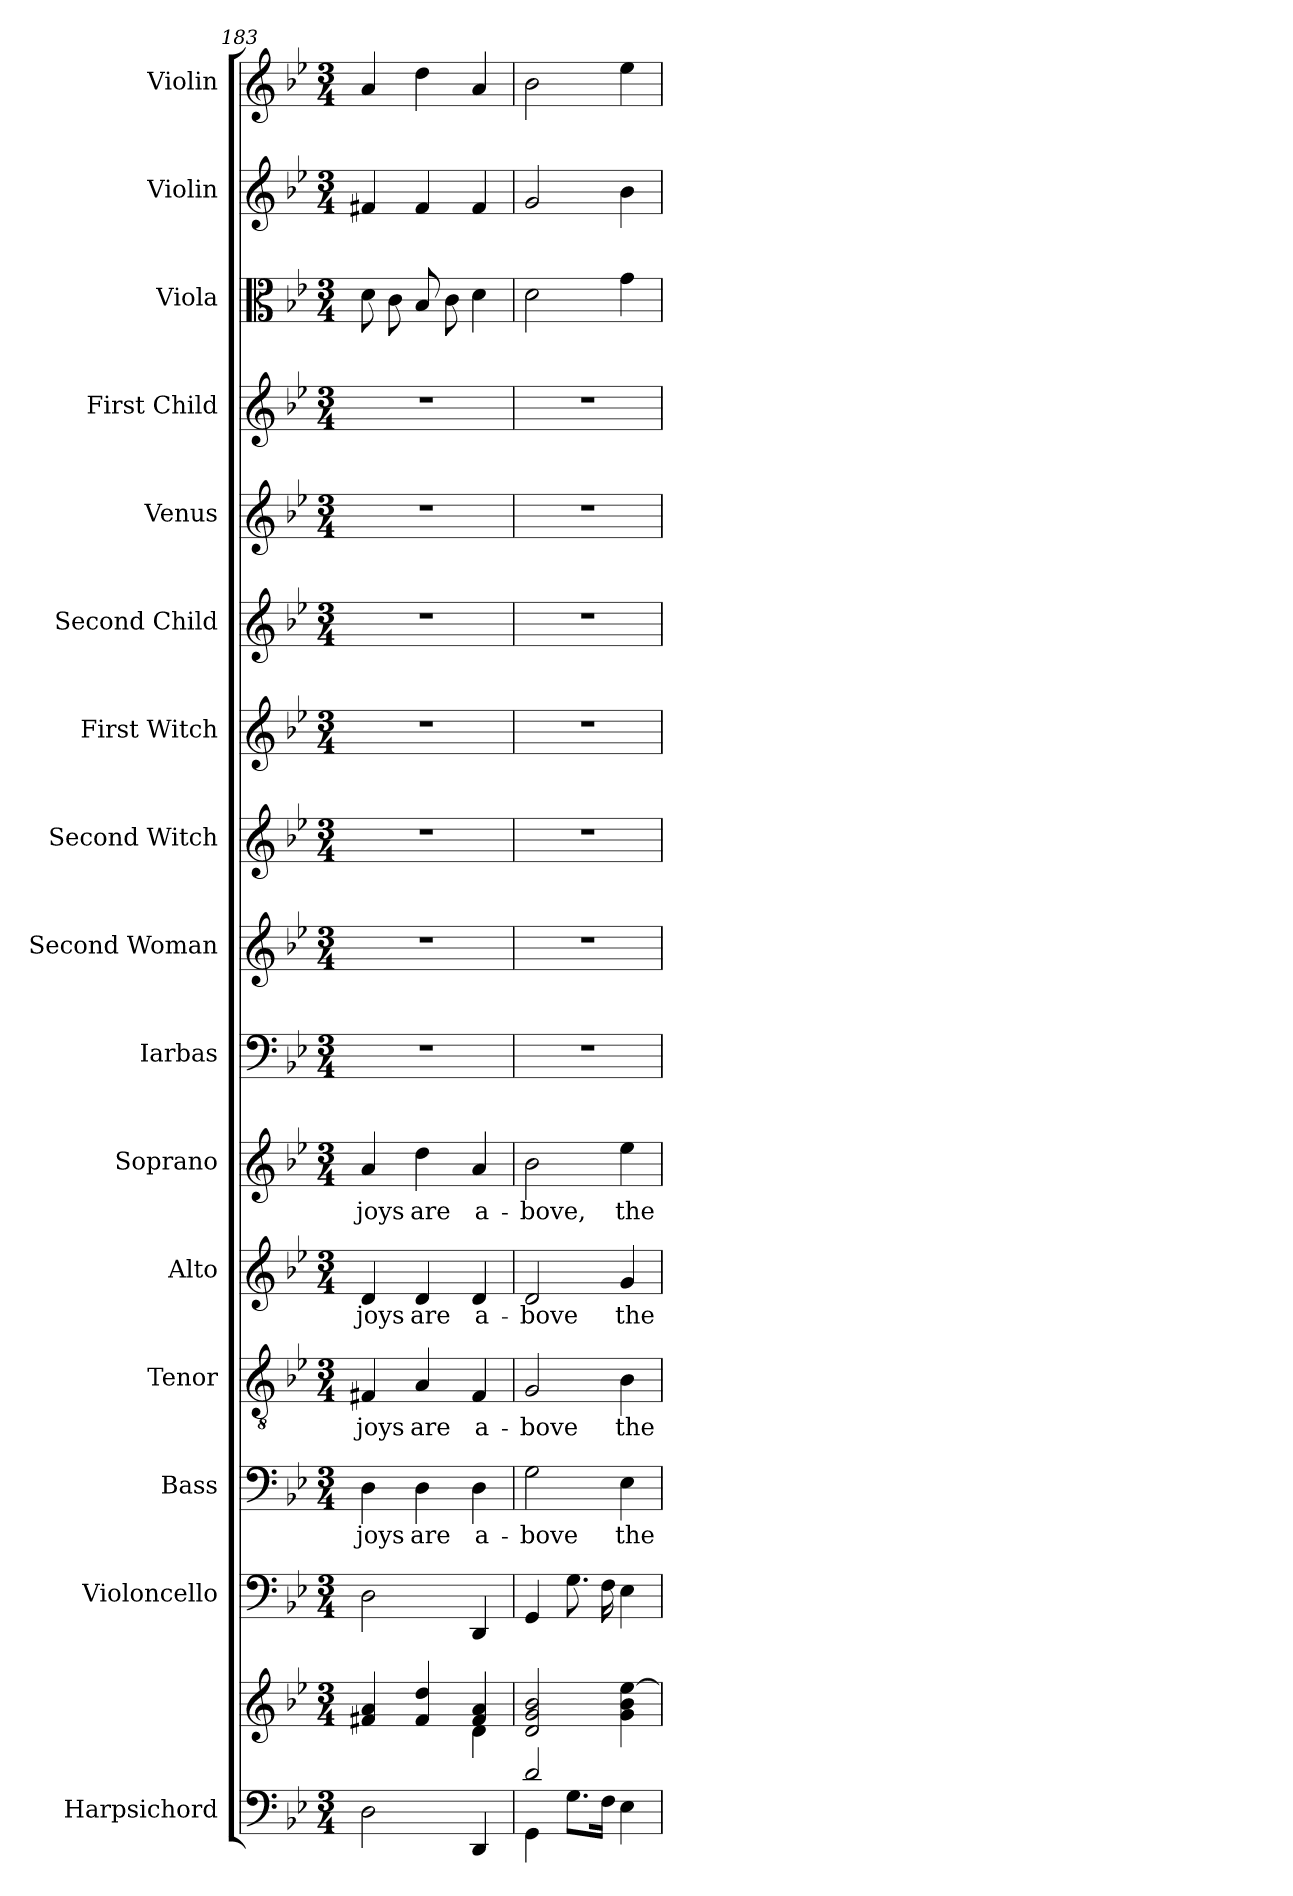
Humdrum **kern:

**kern	**kern	**kern	**kern	**text	**kern	**text	**kern	**text	**kern	**text	**kern	**kern	**kern	**kern	**kern	**kern	**kern	**kern	**kern	**kern
*part16	*part16	*part15	*part14	*part14	*part13	*part13	*part12	*part12	*part11	*part11	*part10	*part9	*part8	*part7	*part6	*part5	*part4	*part3	*part2	*part1
*staff17	*staff16	*staff15	*staff14	*staff14	*staff13	*staff13	*staff12	*staff12	*staff11	*staff11	*staff10	*staff9	*staff8	*staff7	*staff6	*staff5	*staff4	*staff3	*staff2	*staff1
*I"Harpsichord	*	*I"Violoncello	*I"Bass	*	*I"Tenor	*	*I"Alto	*	*I"Soprano	*	*I"Iarbas	*I"Second Woman	*I"Second Witch	*I"First Witch	*I"Second Child	*I"Venus	*I"First Child	*I"Viola	*I"Violin	*I"Violin
*I'Hch.	*	*I'Vc.	*I'B.	*	*I'T.	*	*I'A.	*	*I'S.	*	*I'I.	*I'2W	*I'W2.	*I'W1	*I'C2.	*I'V.	*I'C1	*I'Vla.	*I'Vln.	*I'Vln.
*clefF4	*clefG2	*clefF4	*clefF4	*	*clefGv2	*	*clefG2	*	*clefG2	*	*clefF4	*clefG2	*clefG2	*clefG2	*clefG2	*clefG2	*clefG2	*clefC3	*clefG2	*clefG2
*k[b-e-]	*k[b-e-]	*k[b-e-]	*k[b-e-]	*	*k[b-e-]	*	*k[b-e-]	*	*k[b-e-]	*	*k[b-e-]	*k[b-e-]	*k[b-e-]	*k[b-e-]	*k[b-e-]	*k[b-e-]	*k[b-e-]	*k[b-e-]	*k[b-e-]	*k[b-e-]
*M3/4	*M3/4	*M3/4	*M3/4	*	*M3/4	*	*M3/4	*	*M3/4	*	*M3/4	*M3/4	*M3/4	*M3/4	*M3/4	*M3/4	*M3/4	*M3/4	*M3/4	*M3/4
=183	=183	=183	=183	=183	=183	=183	=183	=183	=183	=183	=183	=183	=183	=183	=183	=183	=183	=183	=183	=183
*	*^	*	*	*	*	*	*	*	*	*	*	*	*	*	*	*	*	*	*	*
!	!	!	!	!	!LO:LY:b	!	!LO:LY:b	!	!LO:LY:b	!	!LO:LY:b	!	!	!	!	!	!	!	!	!	!
2D\	4f#X/ 4a/	2ryy	2D\	4D\	joys	4F#X/	joys	4d/	joys	4a/	joys	2.r	2.r	2.r	2.r	2.r	2.r	2.r	8d\	4f#X/	4a/
.	.	.	.	.	.	.	.	.	.	.	.	.	.	.	.	.	.	.	8c\	.	.
!	!	!	!	!	!LO:LY:b	!	!LO:LY:b	!	!LO:LY:b	!	!LO:LY:b	!	!	!	!	!	!	!	!	!	!
.	4f#/ 4dd/	.	.	4D\	are	4A/	are	4d/	are	4dd\	are	.	.	.	.	.	.	.	8B-/	4f#/	4dd\
.	.	.	.	.	.	.	.	.	.	.	.	.	.	.	.	.	.	.	8c\	.	.
!	!	!	!	!	!LO:LY:b	!	!LO:LY:b	!	!LO:LY:b	!	!LO:LY:b	!	!	!	!	!	!	!	!	!	!
4DD/	4f#/ 4a/	4d\	4DD/	4D\	a-	4F#/	a-	4d/	a-	4a/	a-	.	.	.	.	.	.	.	4d\	4f#/	4a/
=184	=184	=184	=184	=184	=184	=184	=184	=184	=184	=184	=184	=184	=184	=184	=184	=184	=184	=184	=184	=184	=184
*^	*	*	*	*	*	*	*	*	*	*	*	*	*	*	*	*	*	*	*	*	*
!	!	!	!	!	!	!LO:LY:b	!	!LO:LY:b	!	!LO:LY:b	!	!LO:LY:b	!	!	!	!	!	!	!	!	!	!
*	*	*v	*v	*	*	*	*	*	*	*	*	*	*	*	*	*	*	*	*	*	*	*
2d/	4GG\	2d/ 2g/ 2b-/	4GG/	2G\	-bove	2G/	-bove	2d/	-bove	2b-\	-bove,	2.r	2.r	2.r	2.r	2.r	2.r	2.r	2d\	2g/	2b-\
.	8.G\L	.	8.G\	.	.	.	.	.	.	.	.	.	.	.	.	.	.	.	.	.	.
.	16F\Jk	.	16F\	.	.	.	.	.	.	.	.	.	.	.	.	.	.	.	.	.	.
!	!	!	!	!	!LO:LY:b	!	!LO:LY:b	!	!LO:LY:b	!	!LO:LY:b	!	!	!	!	!	!	!	!	!	!
4E-\	4ryy	4g\ 4b-\ [4ee-\	4E-\	4E-\	the	4B-\	the	4g/	the	4ee-\	the	.	.	.	.	.	.	.	4g\	4b-\	4ee-\
*v	*v	*	*	*	*	*	*	*	*	*	*	*	*	*	*	*	*	*	*	*	*
=	=	=	=	=	=	=	=	=	=	=	=	=	=	=	=	=	=	=	=	=
*-	*-	*-	*-	*-	*-	*-	*-	*-	*-	*-	*-	*-	*-	*-	*-	*-	*-	*-	*-	*-
